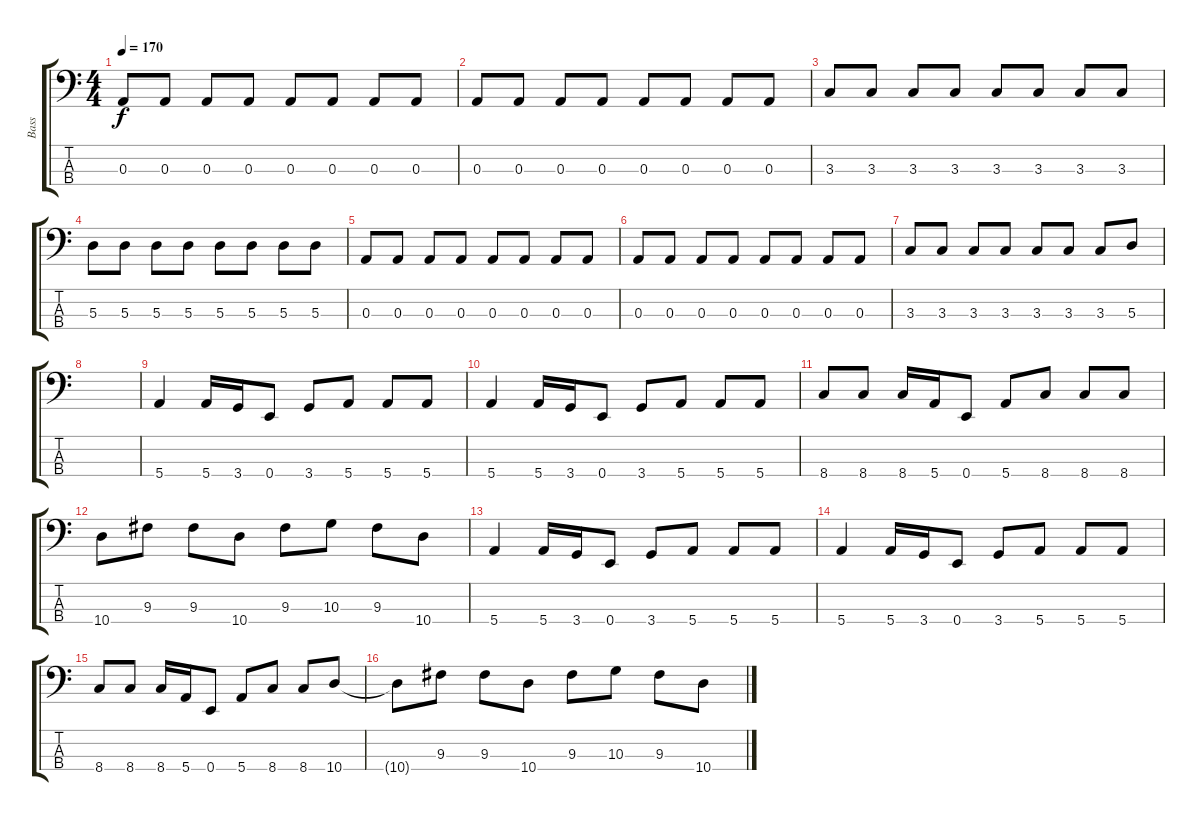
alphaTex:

\track ("Bass" "Bass") {instrument electricbassfinger}
\staff {score tabs}
\tuning (G2 D2 A1 E1) {hide}
\ts (4 4)
\tempo 170
\clef f4
\ks c
0.3.8{dy f instrument electricbassfinger} 0.3.8 0.3.8 0.3.8 0.3.8 0.3.8 0.3.8 0.3.8 |
0.3.8 0.3.8 0.3.8 0.3.8 0.3.8 0.3.8 0.3.8 0.3.8 |
3.3.8 3.3.8 3.3.8 3.3.8 3.3.8 3.3.8 3.3.8 3.3.8 |
5.3.8 5.3.8 5.3.8 5.3.8 5.3.8 5.3.8 5.3.8 5.3.8 |
0.3.8 0.3.8 0.3.8 0.3.8 0.3.8 0.3.8 0.3.8 0.3.8 |
0.3.8 0.3.8 0.3.8 0.3.8 0.3.8 0.3.8 0.3.8 0.3.8 |
3.3.8 3.3.8 3.3.8 3.3.8 3.3.8 3.3.8 3.3.8 5.3.8 |
|
5.4.4 5.4.16 3.4.16 0.4.8 3.4.8 5.4.8 5.4.8 5.4.8 |
5.4.4 5.4.16 3.4.16 0.4.8 3.4.8 5.4.8 5.4.8 5.4.8 |
8.4.8 8.4.8 8.4.16 5.4.16 0.4.8 5.4.8 8.4.8 8.4.8 8.4.8 |
10.4.8 9.3.8 9.3.8 10.4.8 9.3.8 10.3.8 9.3.8 10.4.8 |
5.4.4 5.4.16 3.4.16 0.4.8 3.4.8 5.4.8 5.4.8 5.4.8 |
5.4.4 5.4.16 3.4.16 0.4.8 3.4.8 5.4.8 5.4.8 5.4.8 |
8.4.8 8.4.8 8.4.16 5.4.16 0.4.8 5.4.8 8.4.8 8.4.8 10.4.8 |
10.4{t}.8 9.3.8 9.3.8 10.4.8 9.3.8 10.3.8 9.3.8 10.4.8
